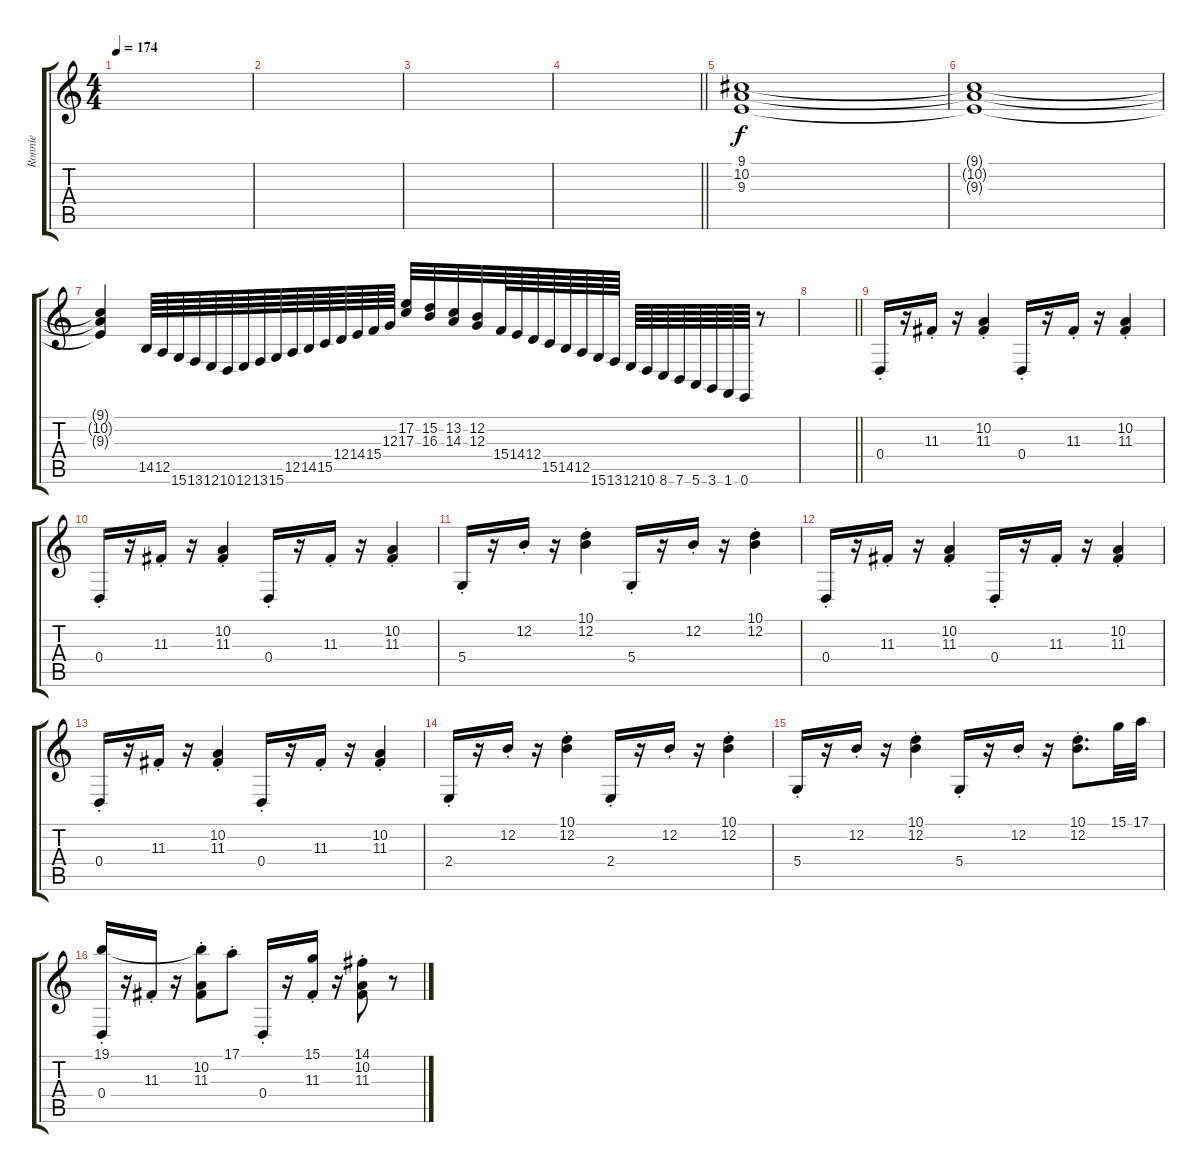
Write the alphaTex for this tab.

\track ("Ronnie" "Ronnie") {instrument rockorgan}
\staff {score tabs}
\tuning (E4 B3 G3 D3 A2 E2) {hide}
\ts (4 4)
\tempo 174
\clef g2
\ks c
|
|
|
\barLineRight lightlight
|
\section ("" "")
(9.1 10.2 9.3).1 |
(9.1{t} 10.2{t} 9.3{t}).1 |
(9.1{t} 10.2{t} 9.3{t}).4 14.5.64 12.5.64 15.6.64 13.6.64 12.6.64 10.6.64 12.6.64 13.6.64 15.6.64 12.5.64 14.5.64 15.5.64 12.4.64 14.4.64 15.4.64 12.3.64 (17.2 17.3).32 (15.2 16.3).32 (13.2 14.3).32 (12.2 12.3).32 15.4.64 14.4.64 12.4.64 15.5.64 14.5.64 12.5.64 15.6.64 13.6.64 12.6.64 10.6.64 8.6.64 7.6.64 5.6.64 3.6.64 1.6.64 0.6.64 r.8 |
\barLineRight lightlight
|
\section ("" "")
0.4{st}.16 r.16 11.3{st}.16 r.16 (10.2{st} 11.3{st}).4 0.4{st}.16 r.16 11.3{st}.16 r.16 (10.2{st} 11.3{st}).4 |
0.4{st}.16 r.16 11.3{st}.16 r.16 (10.2{st} 11.3{st}).4 0.4{st}.16 r.16 11.3{st}.16 r.16 (10.2{st} 11.3{st}).4 |
5.4{st}.16 r.16 12.2{st}.16 r.16 (10.1{st} 12.2{st}).4 5.4{st}.16 r.16 12.2{st}.16 r.16 (10.1{st} 12.2{st}).4 |
0.4{st}.16 r.16 11.3{st}.16 r.16 (10.2{st} 11.3{st}).4 0.4{st}.16 r.16 11.3{st}.16 r.16 (10.2{st} 11.3{st}).4 |
0.4{st}.16 r.16 11.3{st}.16 r.16 (10.2{st} 11.3{st}).4 0.4{st}.16 r.16 11.3{st}.16 r.16 (10.2{st} 11.3{st}).4 |
2.4{st}.16 r.16 12.2{st}.16 r.16 (10.1{st} 12.2{st}).4 2.4{st}.16 r.16 12.2{st}.16 r.16 (10.1{st} 12.2{st}).4 |
5.4{st}.16 r.16 12.2{st}.16 r.16 (10.1{st} 12.2{st}).4 5.4{st}.16 r.16 12.2{st}.16 r.16 (10.1{st} 12.2{st}).8{d} 15.1.32 17.1.32 |
(19.1 0.4{st}).16 r.16 11.3{st}.16 r.16 (19.1{t} 10.2{st} 11.3{st}).8 17.1{st}.8 0.4{st}.16 r.16 (15.1 11.3{st}).16 r.16 (14.1{st} 10.2{st} 11.3{st}).8 r.8
